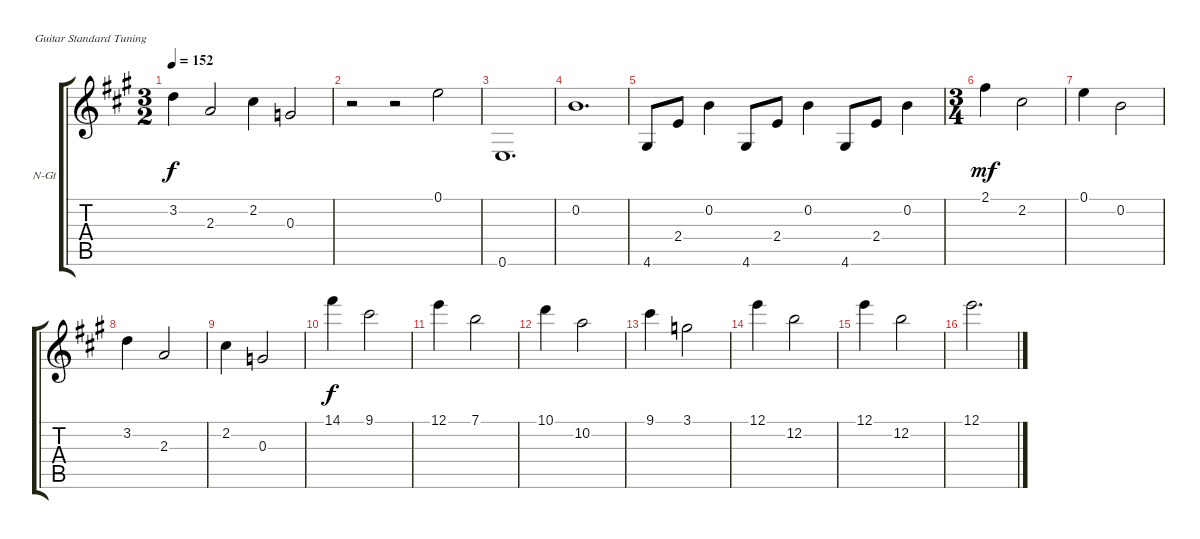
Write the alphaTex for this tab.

\bracketExtendMode groupsimilarinstruments
\firstSystemTrackNameOrientation horizontal
\otherSystemsTrackNameOrientation horizontal
\track ("Guitar 2" "N-Gt") {instrument acousticguitarnylon}
\staff {score tabs}
\tuning (E4 B3 G3 D3 A2 E2)
\ts (3 2)
\tempo 152
\clef g2
\ks a
3.2.4{dy f} 2.3.2 2.2.4 0.3.2 |
r.2 r.2 0.1.2 |
0.6.1{d} |
0.2.1{d} |
4.6.8 2.4.8 0.2.4 4.6.8 2.4.8 0.2.4 4.6.8 2.4.8 0.2.4 |
\ts (3 4)
\beaming (8 2 2 2)
2.1.4{dy mf} 2.2.2 |
0.1.4 0.2.2 |
3.2.4 2.3.2 |
2.2.4 0.3.2 |
14.1.4{dy f} 9.1.2 |
12.1.4 7.1.2 |
10.1.4 10.2.2 |
9.1.4 3.1.2 |
12.1.4 12.2.2 |
12.1.4 12.2.2 |
12.1.2{d}
